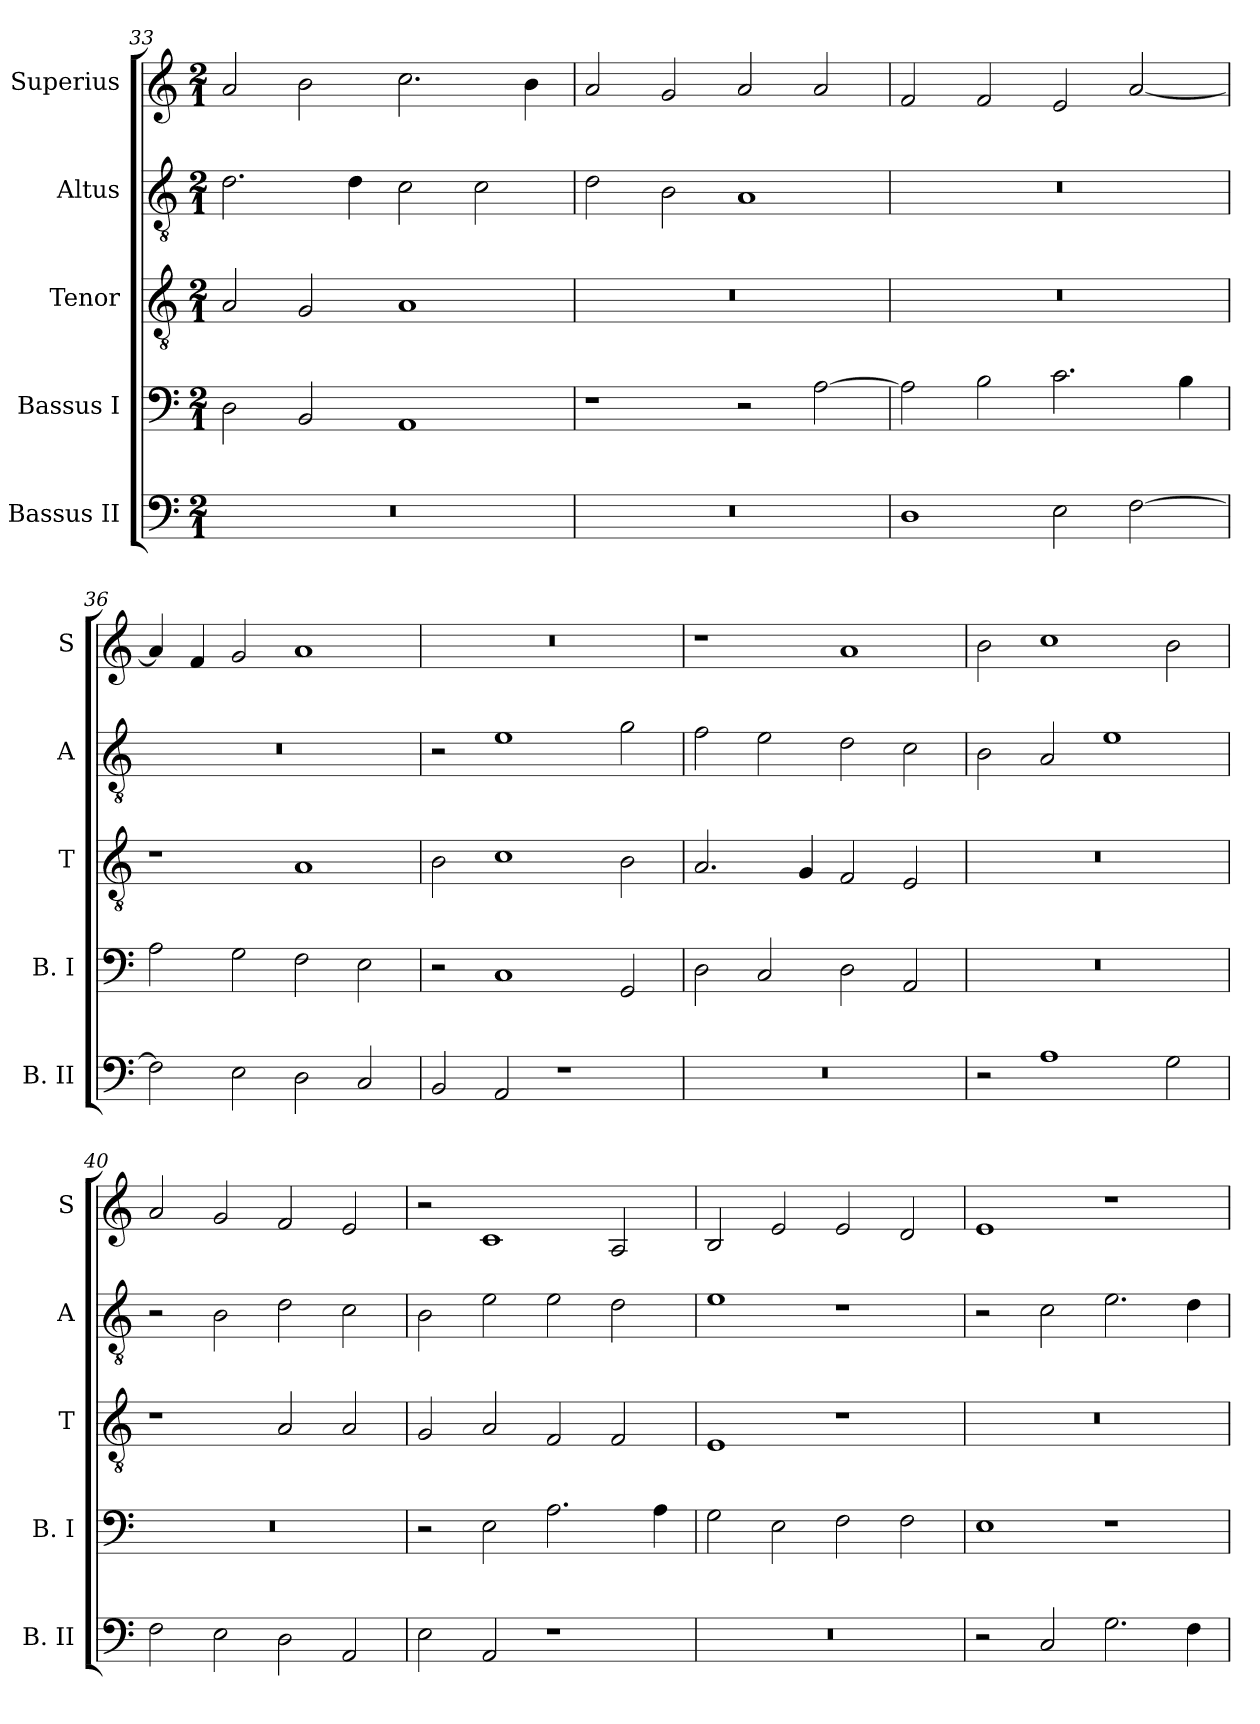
**kern	**kern	**kern	**kern	**kern
*part5	*part4	*part3	*part2	*part1
*staff5	*staff4	*staff3	*staff2	*staff1
*I"Bassus II	*I"Bassus I	*I"Tenor	*I"Altus	*I"Superius
*I'B. II	*I'B. I	*I'T	*I'A	*I'S
*clefF4	*clefF4	*clefGv2	*clefGv2	*clefG2
*k[]	*k[]	*k[]	*k[]	*k[]
*C:	*C:	*C:	*C:	*C:
*M2/1	*M2/1	*M2/1	*M2/1	*M2/1
=33	=33	=33	=33	=33
0r	2D	2A	2.d	2a
.	2BB	2G	.	2b
.	.	.	4d	.
.	1AA	1A	2c	2.cc
.	.	.	2c	.
.	.	.	.	4b
=34	=34	=34	=34	=34
0r	1r	0r	2d	2a
.	.	.	2B	2g
.	2r	.	1A	2a
.	[2A	.	.	2a
=35	=35	=35	=35	=35
1D	2A]	0r	0r	2f
.	2B	.	.	2f
2E	2.c	.	.	2e
[2F	.	.	.	[2a
.	4B	.	.	.
=36	=36	=36	=36	=36
2F]	2A	1r	0r	4a]
.	.	.	.	4f
2E	2G	.	.	2g
2D	2F	1A	.	1a
2C	2E	.	.	.
=37	=37	=37	=37	=37
2BB	2r	2B	2r	0r
2AA	1C	1c	1e	.
1r	.	.	.	.
.	2GG	2B	2g	.
=38	=38	=38	=38	=38
0r	2D	2.A	2f	1r
.	2C	.	2e	.
.	.	4G	.	.
.	2D	2F	2d	1a
.	2AA	2E	2c	.
=39	=39	=39	=39	=39
2r	0r	0r	2B	2b
1A	.	.	2A	1cc
.	.	.	1e	.
2G	.	.	.	2b
=40	=40	=40	=40	=40
2F	0r	1r	2r	2a
2E	.	.	2B	2g
2D	.	2A	2d	2f
2AA	.	2A	2c	2e
=41	=41	=41	=41	=41
2E	2r	2G	2B	2r
2AA	2E	2A	2e	1c
1r	2.A	2F	2e	.
.	.	2F	2d	2A
.	4A	.	.	.
=42	=42	=42	=42	=42
0r	2G	1E	1e	2B
.	2E	.	.	2e
.	2F	1r	1r	2e
.	2F	.	.	2d
=43	=43	=43	=43	=43
2r	1E	0r	2r	1e
2C	.	.	2c	.
2.G	1r	.	2.e	1r
4F	.	.	4d	.
=	=	=	=	=
*-	*-	*-	*-	*-
